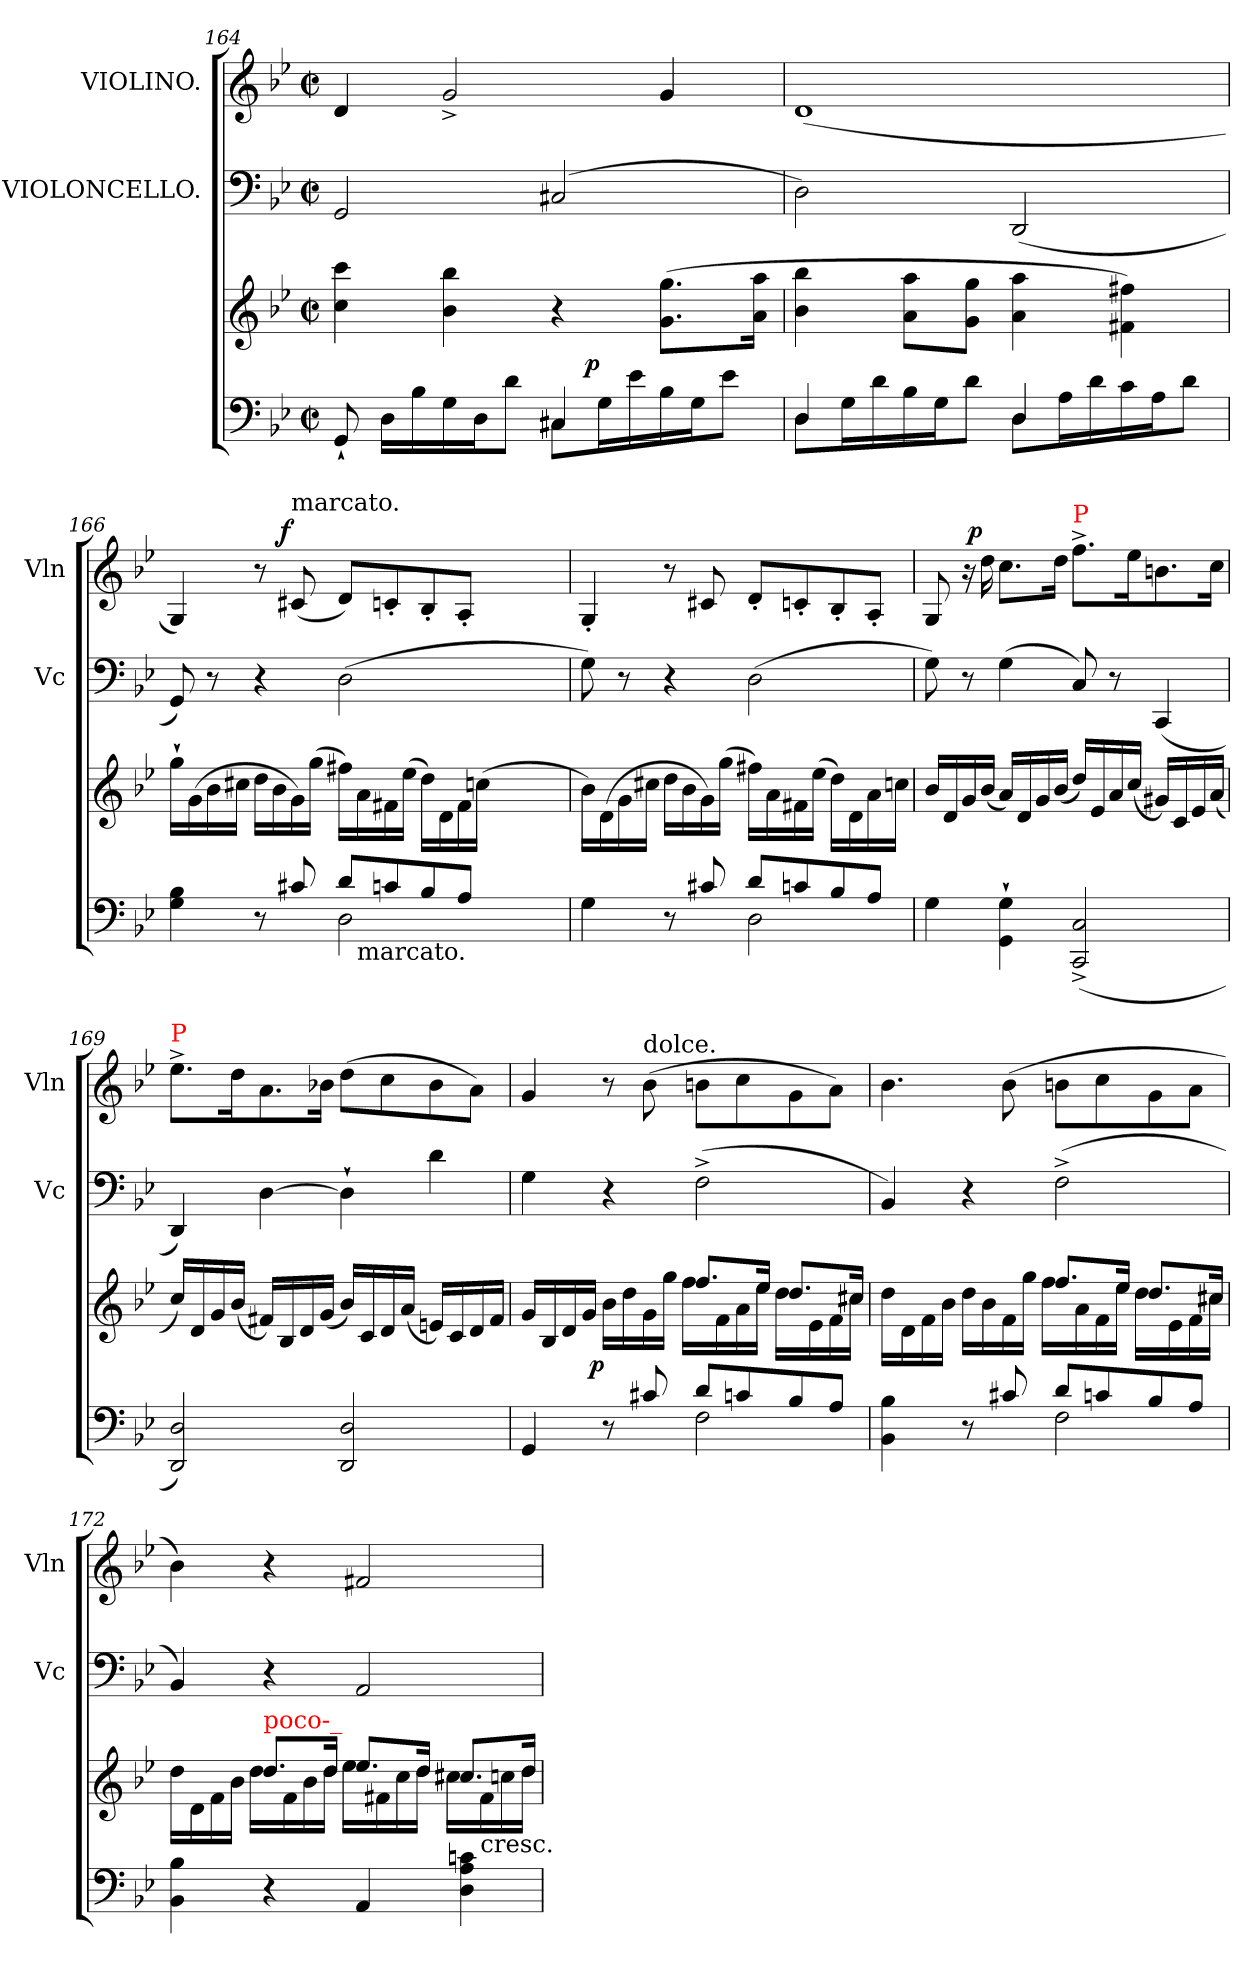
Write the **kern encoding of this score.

**kern	**kern	**dynam	**kern	**kern	**dynam
*part3	*part3	*part3	*part2	*part1	*part1
*staff4	*staff3	*staff3/4	*staff2	*staff1	*staff1
*	*	*	*I"VIOLONCELLO.	*I"VIOLINO.	*
*	*	*	*I'Vc	*I'Vln	*
*clefF4	*clefG2	*	*clefF4	*clefG2	*
*k[b-e-]	*k[b-e-]	*	*k[b-e-]	*k[b-e-]	*
*g:	*g:	*	*g:	*g:	*
*M2/2	*M2/2	*	*M2/2	*M2/2	*
*met(c|)	*met(c|)	*	*met(c|)	*met(c|)	*
=164	=164	=164	=164	=164	=164
*^	*^	*	*	*	*
2ryy	8GG`/	4ccc 4cc	2ryy	.	2GG	4d	.
.	16DLL	.	.	.	.	.	.
.	16B-	.	.	.	.	.	.
.	16G	4bb- 4b-	.	.	.	2g^<	.
.	16DJ	.	.	.	.	.	.
.	8dJ	.	.	.	.	.	.
4C#X	8C#XL	4r	8ryy	.	(<2C#X	.	.
!	!	!	!	!LO:DY:rj	!	!	!
.	16GL	.	4.ryy	p	.	.	.
.	16e-	.	.	.	.	.	.
4ryy	16B-	(>8.gg 8.gL	.	.	.	4g	.
.	16GJ	.	.	.	.	.	.
.	8e-J	.	.	.	.	.	.
.	.	16aa 16aJk	.	.	.	.	.
*	*	*v	*v	*	*	*	*
=165	=165	=165	=165	=165	=165	=165
4D	8DL	4bb- 4b-	.	2D)	(<1d	.
.	16GL	.	.	.	.	.
.	16d	.	.	.	.	.
4ryy	16B-	8aa 8aL	.	.	.	.
.	16GJ	.	.	.	.	.
.	8dJ	8gg 8gJ	.	.	.	.
4D	8DL	4aa 4a	.	(<2DD	.	.
.	16AL	.	.	.	.	.
.	16d	.	.	.	.	.
4ryy	16c	4ff#X 4f#X)	.	.	.	.
.	16AJ	.	.	.	.	.
.	8dJ	.	.	.	.	.
=166	=166	=166	=166	=166	=166	=166
*	*^	*	*	*	*	*
4B- 4G	2ryy	2ryy	16gg`LL	.	8GG)	4G)	.
.	.	.	(>16g	.	.	.	.
.	.	.	16b-	.	8r	.	.
.	.	.	16cc#XJJ	.	.	.	.
8r	.	.	16ddLL	.	4r	8r	.
.	.	.	16b-	.	.	.	.
!	!	!	!	!	!	!LO:TX:a:t=marcato.	!
!	!	!	!	!	!	!	!LO:DY:a:rj
8c#X/	.	.	16g)	.	.	(<8c#X	f
.	.	.	(>16ggJJ	.	.	.	.
8dL	2D	16ryy	16ff#XLL)	.	(>2D	8dL)	.
!	!	!LO:TX:b:t=marcato.	!	!	!	!	!
.	.	2..ryy	16a	.	.	.	.
8cn	.	.	16f#X	.	.	8cn'<	.
.	.	.	(>16ee-JJ	.	.	.	.
8B-	.	.	16dd\LL)	.	.	8B-'<	.
.	.	.	16d	.	.	.	.
8AJ	.	.	16f#	.	.	8A'<J	.
.	.	.	(>16ccnJJ	.	.	.	.
4..ryy	4ryy	.	4..ryy	.	4..ryy	4..ryy	.
.	8.ryy	.	.	.	.	.	.
*	*v	*v	*	*	*	*	*
=167	=167	=167	=167	=167	=167	=167
4G\	2ryy	16b-\LL)	.	8G)	4G'<	.
.	.	(>16d	.	.	.	.
.	.	16g	.	8r	.	.
.	.	16cc#XJJ	.	.	.	.
8r	.	16ddLL	.	4r	8r	.
.	.	16b-	.	.	.	.
8c#X/	.	16g)	.	.	8c#X	.
.	.	(>16ggJJ	.	.	.	.
8dL	2D	16ff#XLL)	.	(>2D	8d'<L	.
.	.	16a	.	.	.	.
8cn	.	16f#X	.	.	8cn'<	.
.	.	(>16ee-JJ	.	.	.	.
8B-	.	16dd\LL)	.	.	8B-'<	.
.	.	16d	.	.	.	.
8AJ	.	16a	.	.	8A'<J	.
.	.	16ccnJJ	.	.	.	.
*v	*v	*	*	*	*	*
=168	=168	=168	=168	=168	=168
4G	16b-LL	.	8G)	8G	.
.	16d	.	.	.	.
.	16g	.	8r	16r	.
!	!	!	!	!	!LO:DY:a:rj
.	(<16b-JJ	.	.	16dd	p
4G`\ 4GG`\	16aLL)	.	(>4G	8.ccL	.
.	16d	.	.	.	.
.	16g	.	.	.	.
.	(<16b-JJ	.	.	16ddJk	.
!	!	!	!	!LO:TX:a:color=red:t=P	!
(<2C^> 2CC^>	16ddLL)	.	8C)	8.ff^<L	.
.	16e-	.	.	.	.
.	16a	.	8r	.	.
.	(<16ccJJ	.	.	16ee-k	.
.	16g#XLL)	.	(<4CC	8.bn	.
.	16c	.	.	.	.
.	16e-	.	.	.	.
.	(<16aJJ	.	.	16ccJk	.
=169	=169	=169	=169	=169	=169
!	!	!	!	!LO:TX:a:color=red:t=P	!
2D 2DD)	16ccLL)	.	4DD)	8.ee-^<L	.
.	16d	.	.	.	.
.	16g	.	.	.	.
.	(<16b-JJ	.	.	16ddk	.
.	16f#XLL)	.	[4D	8.a	.
.	16B-	.	.	.	.
.	16d	.	.	.	.
.	(<16gJJ	.	.	16b-XJk	.
2D 2DD	16b-LL)	.	4D`>]	(>8ddL	.
.	16c	.	.	.	.
.	16d	.	.	8cc	.
.	(<16aJJ	.	.	.	.
.	16enLL)	.	4d	8b-	.
.	16c	.	.	.	.
.	16d	.	.	8aJ)	.
.	16f#JJ	.	.	.	.
=170	=170	=170	=170	=170	=170
*^	*^	*	*	*	*
4GG	2ryy	16g/LL	2ryy	.	4G	4g	.
.	.	16B-	.	.	.	.	.
.	.	16d	.	.	.	.	.
.	.	16gJJ	.	.	.	.	.
!	!	!	!	!LO:DY:rj	!	!	!
8r	.	16b-\LL	.	p	4r	8r	.
.	.	16dd	.	.	.	.	.
!	!	!	!	!	!	!LO:TX:a:t=dolce.	!
8c#X/	.	16g	.	.	.	(>8b-	.
.	.	16ggJJ	.	.	.	.	.
8dL	2F	8.ffL	16ffLL	.	(>2F^<	8bn\L	.
.	.	.	16f	.	.	.	.
8cn	.	.	16a	.	.	8cc\	.
.	.	16ee-Jk	16ee-JJ	.	.	.	.
8B-	.	8.ddL	16ddLL	.	.	8g\	.
.	.	.	16e-	.	.	.	.
8AJ	.	.	16f	.	.	8a\J)	.
.	.	16cc#XJk	16cc#XJJ	.	.	.	.
=171	=171	=171	=171	=171	=171	=171	=171
4B- 4BB-	2ryy	16dd\LL	2ryy	.	4BB-)	4.b-	.
.	.	16d	.	.	.	.	.
.	.	16f	.	.	.	.	.
.	.	16b-JJ	.	.	.	.	.
8r	.	16dd\LL	.	.	4r	.	.
.	.	16b-	.	.	.	.	.
8c#X/	.	16f	.	.	.	(>8b-	.
.	.	16ggJJ	.	.	.	.	.
8dL	2F	8.ffL	16ffLL	.	(>2F^<	8bn\L	.
.	.	.	16a	.	.	.	.
8cn	.	.	16f	.	.	8cc\	.
.	.	16ee-Jk	16ee-JJ	.	.	.	.
8B-	.	8.ddL	16ddLL	.	.	8g\	.
.	.	.	16e-	.	.	.	.
8AJ	.	.	16f	.	.	8a\J	.
.	.	16cc#XJk	16cc#XJJ	.	.	.	.
*v	*v	*	*	*	*	*	*
=172	=172	=172	=172	=172	=172	=172
4B- 4BB-	16dd\LL	4ryy	.	4BB-)	4b-)	.
.	16d	.	.	.	.	.
.	16f	.	.	.	.	.
.	16b-JJ	.	.	.	.	.
!	!LO:TX:a:color=red:t=poco-_	!	!	!	!	!
4r	8.ddL	16ddLL	.	4r	4r	.
.	.	16f	.	.	.	.
.	.	16b-	.	.	.	.
.	16ddJk	16ddJJ	.	.	.	.
4AA	8.ee-L	16ee-LL	.	2AA	2f#X	.
.	.	16f#X	.	.	.	.
.	.	16cc	.	.	.	.
.	16ddJk	16ddJJ	.	.	.	.
4cn 4A 4D	8.cc#XL	16cc#XLL	.	.	.	.
!	!	!LO:TX:c:t=cresc.	!	!	!	!
.	.	16f#	.	.	.	.
.	.	16ccn	.	.	.	.
.	16ddJk	16ddJJ	.	.	.	.
*	*v	*v	*	*	*	*
=	=	=	=	=	=
*-	*-	*-	*-	*-	*-
